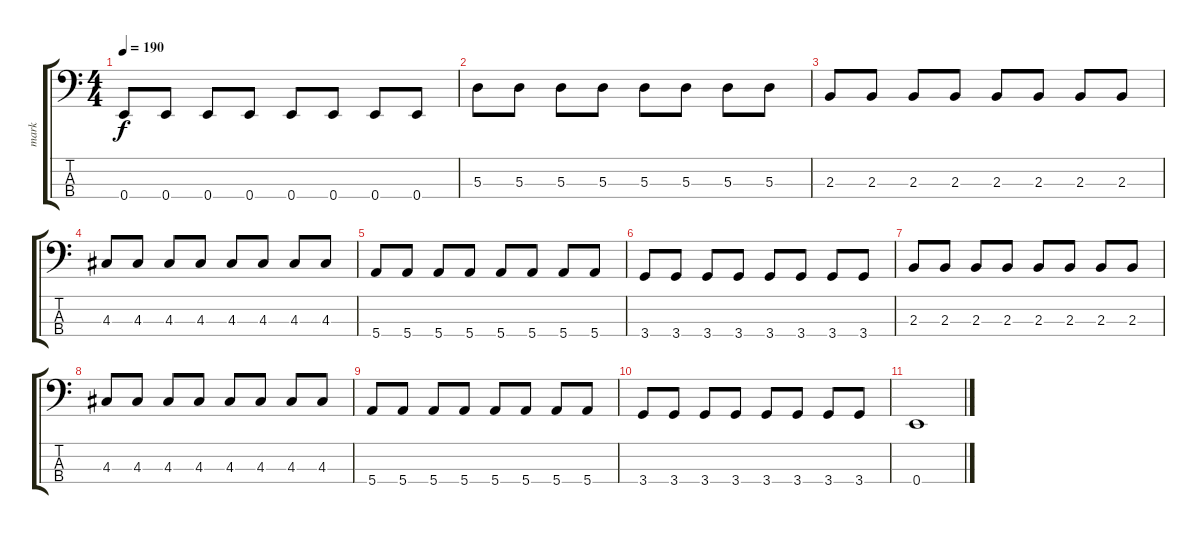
\track ("mark" "mark") {instrument slapbass1}
\staff {score tabs}
\tuning (G2 D2 A1 E1) {hide}
\ts (4 4)
\tempo 190
\clef f4
\ks c
0.4.8{dy f} 0.4.8 0.4.8 0.4.8 0.4.8 0.4.8 0.4.8 0.4.8 |
5.3.8 5.3.8 5.3.8 5.3.8 5.3.8 5.3.8 5.3.8 5.3.8 |
2.3.8 2.3.8 2.3.8 2.3.8 2.3.8 2.3.8 2.3.8 2.3.8 |
4.3.8 4.3.8 4.3.8 4.3.8 4.3.8 4.3.8 4.3.8 4.3.8 |
5.4.8 5.4.8 5.4.8 5.4.8 5.4.8 5.4.8 5.4.8 5.4.8 |
3.4.8 3.4.8 3.4.8 3.4.8 3.4.8 3.4.8 3.4.8 3.4.8 |
2.3.8 2.3.8 2.3.8 2.3.8 2.3.8 2.3.8 2.3.8 2.3.8 |
4.3.8 4.3.8 4.3.8 4.3.8 4.3.8 4.3.8 4.3.8 4.3.8 |
5.4.8 5.4.8 5.4.8 5.4.8 5.4.8 5.4.8 5.4.8 5.4.8 |
3.4.8 3.4.8 3.4.8 3.4.8 3.4.8 3.4.8 3.4.8 3.4.8 |
0.4.1
